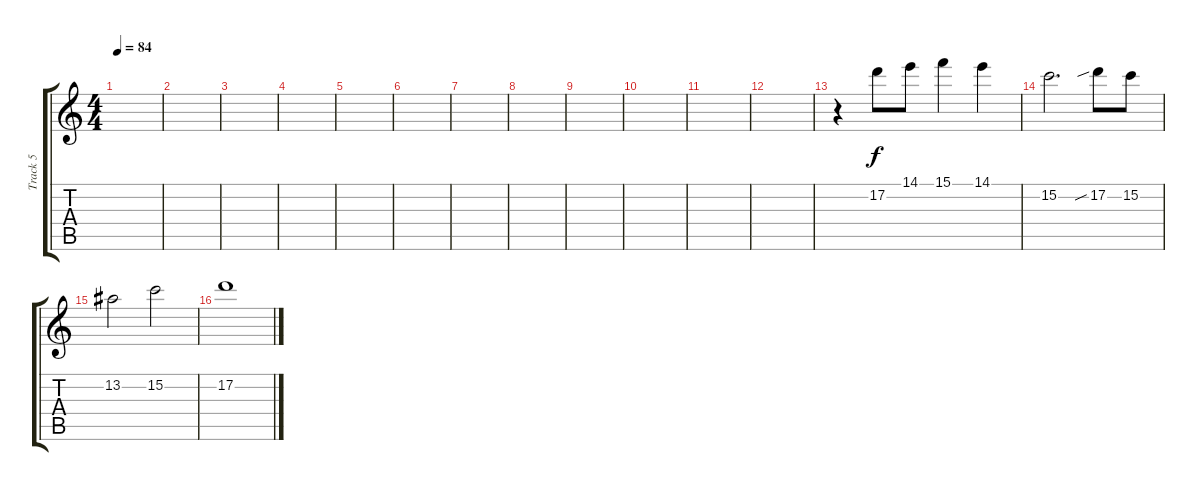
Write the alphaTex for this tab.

\track ("Track 5" "Track 5") {instrument distortionguitar}
\staff {score tabs}
\tuning (D4 A3 F3 C3 G2 C2) {hide}
\ts (4 4)
\tempo 84
\clef g2
\ks c
|
|
|
|
|
|
|
|
|
|
|
|
r.4 17.2.8 14.1.8 15.1.4 14.1.4 |
15.2.2{d} 17.2{sib}.8 15.2.8 |
13.2.2 15.2.2 |
17.2.1
